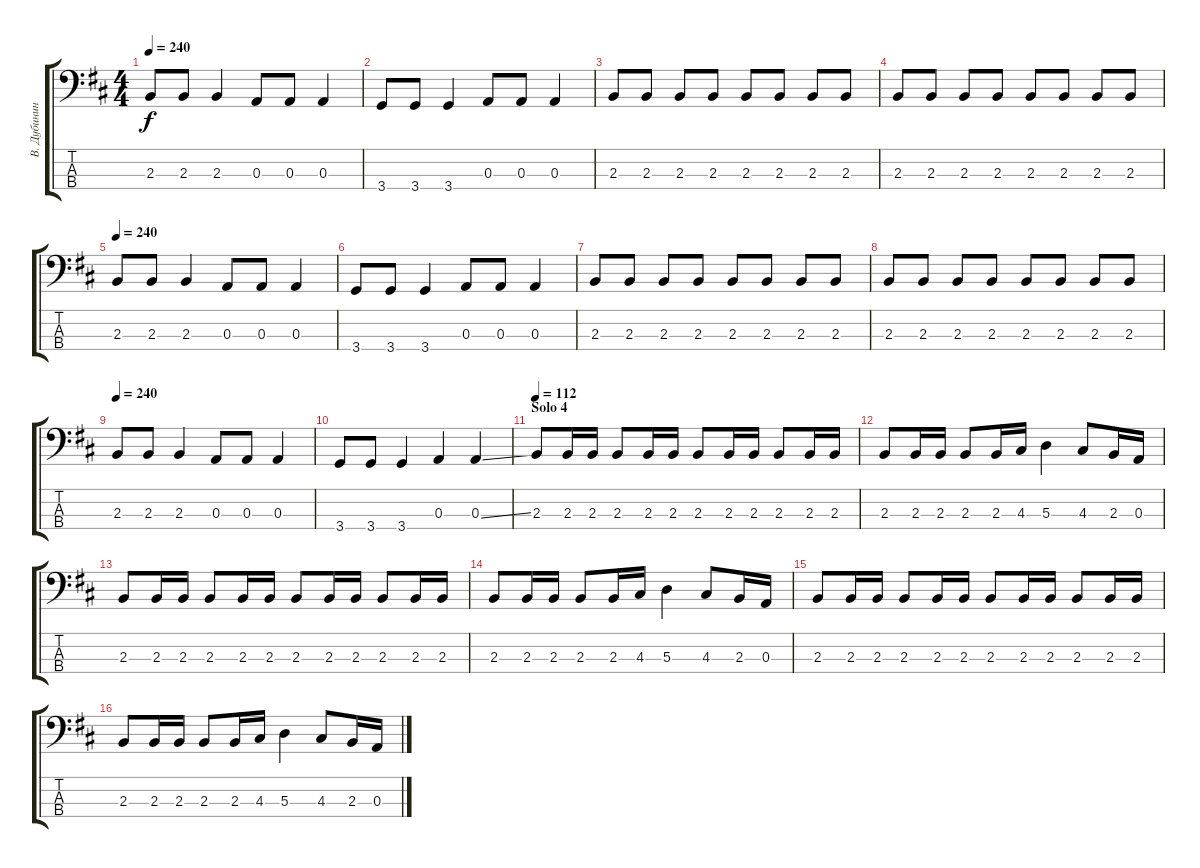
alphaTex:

\track ("В. Дубинин" "В. Дубинин") {instrument electricbassfinger}
\staff {score tabs}
\tuning (G2 D2 A1 E1) {hide}
\ts (4 4)
\tempo 240
\clef f4
\ks d
2.3.8{dy f} 2.3.8 2.3.4 0.3.8 0.3.8 0.3.4 |
3.4.8 3.4.8 3.4.4 0.3.8 0.3.8 0.3.4 |
2.3.8 2.3.8 2.3.8 2.3.8 2.3.8 2.3.8 2.3.8 2.3.8 |
2.3.8 2.3.8 2.3.8 2.3.8 2.3.8 2.3.8 2.3.8 2.3.8 |
\tempo 240
2.3.8 2.3.8 2.3.4 0.3.8 0.3.8 0.3.4 |
3.4.8 3.4.8 3.4.4 0.3.8 0.3.8 0.3.4 |
2.3.8 2.3.8 2.3.8 2.3.8 2.3.8 2.3.8 2.3.8 2.3.8 |
2.3.8 2.3.8 2.3.8 2.3.8 2.3.8 2.3.8 2.3.8 2.3.8 |
\tempo 240
2.3.8 2.3.8 2.3.4 0.3.8 0.3.8 0.3.4 |
3.4.8 3.4.8 3.4.4 0.3.4 0.3{ss}.4 |
\section ("" "Solo 4")
\tempo 112
2.3.8 2.3.16 2.3.16 2.3.8 2.3.16 2.3.16 2.3.8 2.3.16 2.3.16 2.3.8 2.3.16 2.3.16 |
2.3.8 2.3.16 2.3.16 2.3.8 2.3.16 4.3.16 5.3.4 4.3.8 2.3.16 0.3.16 |
2.3.8 2.3.16 2.3.16 2.3.8 2.3.16 2.3.16 2.3.8 2.3.16 2.3.16 2.3.8 2.3.16 2.3.16 |
2.3.8 2.3.16 2.3.16 2.3.8 2.3.16 4.3.16 5.3.4 4.3.8 2.3.16 0.3.16 |
2.3.8 2.3.16 2.3.16 2.3.8 2.3.16 2.3.16 2.3.8 2.3.16 2.3.16 2.3.8 2.3.16 2.3.16 |
2.3.8 2.3.16 2.3.16 2.3.8 2.3.16 4.3.16 5.3.4 4.3.8 2.3.16 0.3.16
